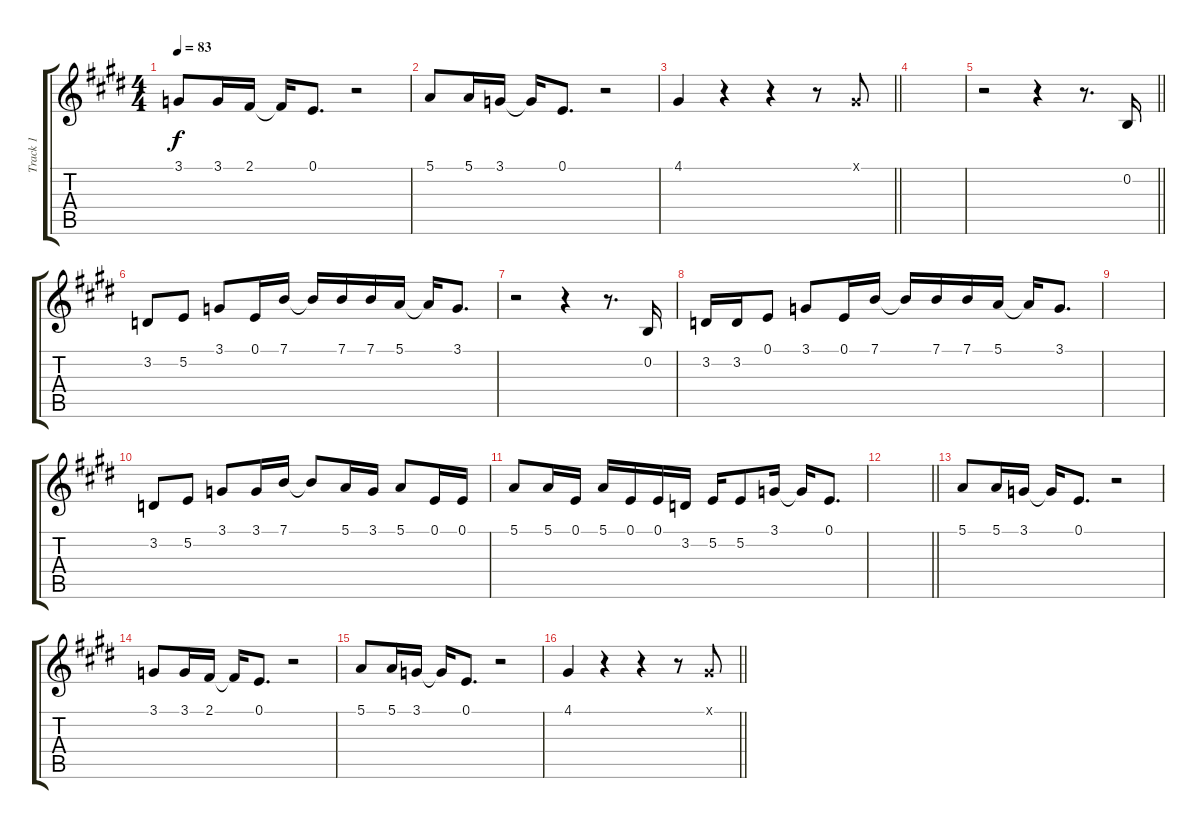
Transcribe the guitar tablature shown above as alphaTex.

\track ("Track 1" "Track 1") {instrument tenorsax}
\staff {score tabs}
\tuning (E4 B3 G3 D3 A2 E2) {hide}
\ts (4 4)
\tempo 83
\clef g2
\ks e
3.1.8{dy f} 3.1.16 2.1.16 2.1{t}.16 0.1.8{d} r.2 |
5.1.8 5.1.16 3.1.16 3.1{t}.16 0.1.8{d} r.2 |
\barLineRight lightlight
4.1.4 r.4 r.4 r.8 4.1{x}.8 |
|
\barLineRight lightlight
r.2 r.4 r.8{d} 0.2.16 |
3.2.8 5.2.8 3.1.8 0.1.16 7.1.16 7.1{t}.16 7.1.16 7.1.16 5.1.16 5.1{t}.16 3.1.8{d} |
r.2 r.4 r.8{d} 0.2.16 |
3.2.16 3.2.16 0.1.8 3.1.8 0.1.16 7.1.16 7.1{t}.16 7.1.16 7.1.16 5.1.16 5.1{t}.16 3.1.8{d} |
|
3.2.8 5.2.8 3.1.8 3.1.16 7.1.16 7.1{t}.8 5.1.16 3.1.16 5.1.8 0.1.16 0.1.16 |
5.1.8 5.1.16 0.1.16 5.1.16 0.1.16 0.1.16 3.2.16 5.2.16 5.2.8 3.1.16 3.1{t}.16 0.1.8{d} |
\barLineRight lightlight
|
5.1.8 5.1.16 3.1.16 3.1{t}.16 0.1.8{d} r.2 |
3.1.8 3.1.16 2.1.16 2.1{t}.16 0.1.8{d} r.2 |
5.1.8 5.1.16 3.1.16 3.1{t}.16 0.1.8{d} r.2 |
\barLineRight lightlight
4.1.4 r.4 r.4 r.8 4.1{x}.8
